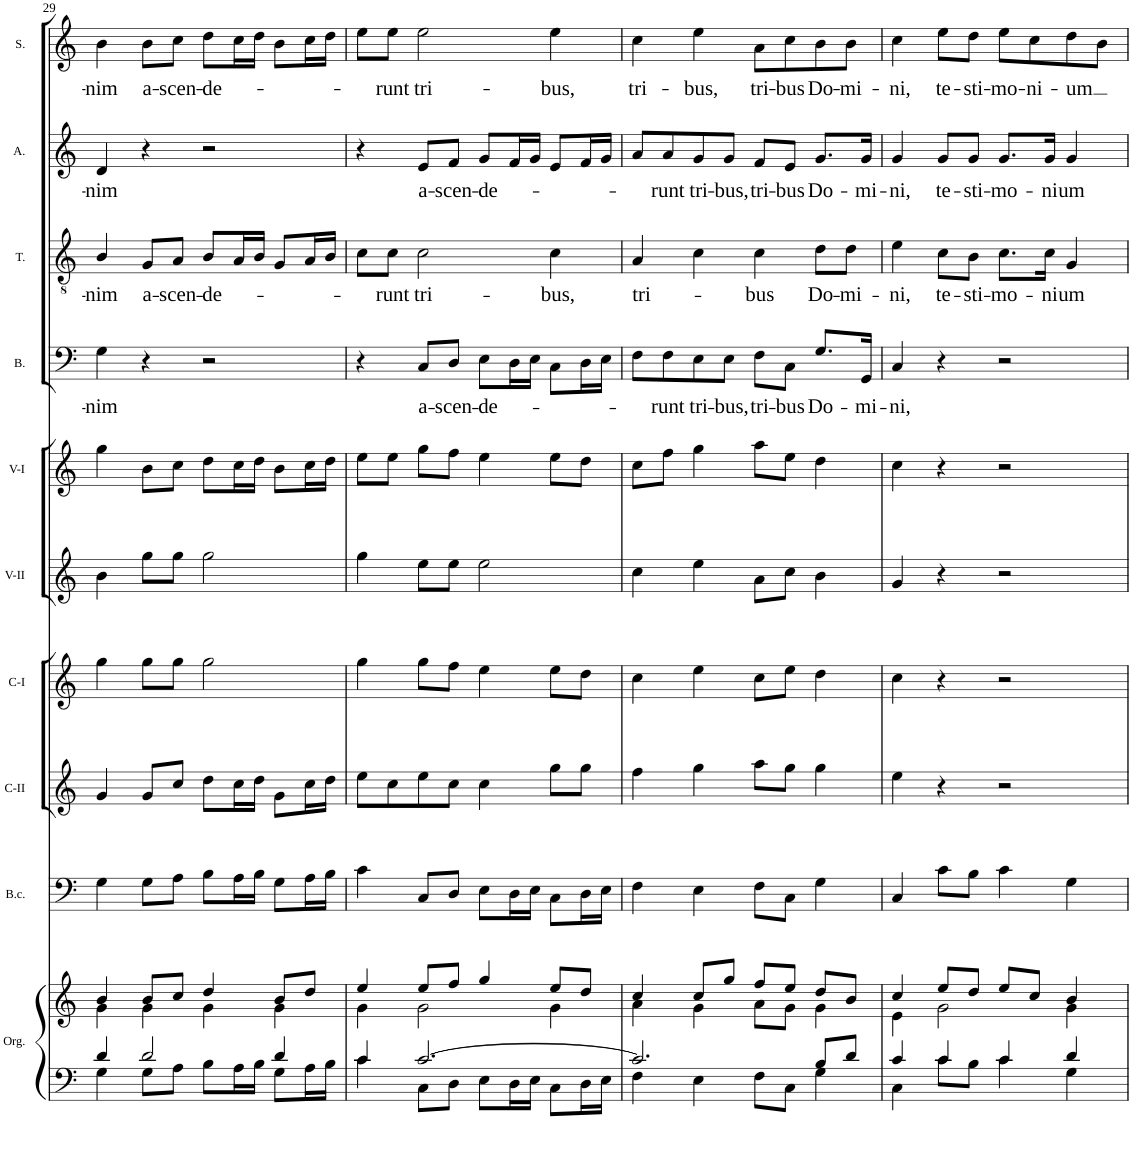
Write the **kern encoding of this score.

**kern	**kern	**kern	**kern	**kern	**kern	**kern	**kern	**text	**kern	**text	**kern	**text	**kern	**text
*part10	*part10	*part9	*part8	*part7	*part6	*part5	*part4	*part4	*part3	*part3	*part2	*part2	*part1	*part1
*staff11	*staff10	*staff9	*staff8	*staff7	*staff6	*staff5	*staff4	*staff4	*staff3	*staff3	*staff2	*staff2	*staff1	*staff1
*I"Organ	*	*I"Basso  continuo	*I"Clarino II	*I"Clarino I	*I"Violin II	*I"Violin I	*I"Bass	*	*I"Tenor	*	*I"Alto	*	*I"Soprano	*
*I'Org.	*	*I'B.c.	*I'C-II	*I'C-I	*I'V-II	*I'V-I	*I'B.	*	*I'T.	*	*I'A.	*	*I'S.	*
!!LO:PB:g=z
*clefF4	*clefG2	*clefF4	*clefG2	*clefG2	*clefG2	*clefG2	*clefF4	*	*clefGv2	*	*clefG2	*	*clefG2	*
*	*	*	*Trd1c2	*Trd1c2	*	*	*	*	*	*	*	*	*	*
*k[]	*k[]	*k[]	*k[]	*k[]	*k[]	*k[]	*k[]	*	*k[]	*	*k[]	*	*k[]	*
*M4/4	*M4/4	*M4/4	*M4/4	*M4/4	*M4/4	*M4/4	*M4/4	*	*M4/4	*	*M4/4	*	*M4/4	*
*met(c)	*met(c)	*met(c)	*met(c)	*met(c)	*met(c)	*met(c)	*met(c)	*	*met(c)	*	*met(c)	*	*met(c)	*
=29	=29	=29	=29	=29	=29	=29	=29	=29	=29	=29	=29	=29	=29	=29
*^	*^	*	*	*	*	*	*	*	*	*	*	*	*	*
!	!	!	!	!	!	!	!	!	!	!LO:LY:b	!	!LO:LY:b	!	!LO:LY:b	!	!LO:LY:b
4d/	4G\	4b/	4g\	4G\	4g/	4gg\	4b\	4gg\	4G\	-nim	4B/	-nim	4d/	-nim	4b\	-nim
!	!	!	!	!	!	!	!	!	!	!	!	!LO:LY:b	!	!	!	!LO:LY:b
2d/	8G\L	8b/L	4g\	8G\L	8g/L	8gg\L	8gg\L	8b\L	4r	.	8G/L	a-	4r	.	8b\L	a-
!	!	!	!	!	!	!	!	!	!	!	!	!LO:LY:b	!	!	!	!LO:LY:b
.	8A\J	8cc/J	.	8A\J	8cc/J	8gg\J	8gg\J	8cc\J	.	.	8A/J	-scen-	.	.	8cc\J	-scen-
!	!	!	!	!	!	!	!	!	!	!	!	!LO:LY:b	!	!	!	!LO:LY:b
.	8B\L	4dd/	4g\	8B\L	8dd\L	2gg\	2gg\	8dd\L	2r	.	8B/L	-de-	2r	.	8dd\L	-de-
.	16A\L	.	.	16A\L	16cc\L	.	.	16cc\L	.	.	16A/L	.	.	.	16cc\L	.
.	16B\JJ	.	.	16B\JJ	16dd\JJ	.	.	16dd\JJ	.	.	16B/JJ	.	.	.	16dd\JJ	.
4d/	8G\L	8b/L	4g\	8G\L	8g\L	.	.	8b\L	.	.	8G/L	.	.	.	8b\L	.
.	16A\L	8dd/J	.	16A\L	16cc\L	.	.	16cc\L	.	.	16A/L	.	.	.	16cc\L	.
.	16B\JJ	.	.	16B\JJ	16dd\JJ	.	.	16dd\JJ	.	.	16B/JJ	.	.	.	16dd\JJ	.
=30	=30	=30	=30	=30	=30	=30	=30	=30	=30	=30	=30	=30	=30	=30	=30	=30
4c/	4c\	4ee/	4g\	4c\	8ee\L	4gg\	4gg\	8ee\L	4r	.	8c\L	.	4r	.	8ee\L	.
!	!	!	!	!	!	!	!	!	!	!	!	!LO:LY:b	!	!	!	!LO:LY:b
.	.	.	.	.	8cc\	.	.	8ee\J	.	.	8c\J	-runt	.	.	8ee\J	-runt
!	!	!	!	!	!	!	!	!	!	!LO:LY:b	!	!LO:LY:b	!	!LO:LY:b	!	!LO:LY:b
[>2.c/	8C\L	8ee/L	2g\	8C/L	8ee\	8gg\L	8ee\L	8gg\L	8C/L	a-	2c\	tri-	8e/L	a-	2ee\	tri-
!	!	!	!	!	!	!	!	!	!	!LO:LY:b	!	!	!	!LO:LY:b	!	!
.	8D\J	8ff/J	.	8D/J	8cc\J	8ff\J	8ee\J	8ff\J	8D/J	-scen-	.	.	8f/J	-scen-	.	.
!	!	!	!	!	!	!	!	!	!	!LO:LY:b	!	!	!	!LO:LY:b	!	!
.	8E\L	4gg/	.	8E\L	4cc\	4ee\	2ee\	4ee\	8E\L	-de-	.	.	8g/L	-de-	.	.
.	16D\L	.	.	16D\L	.	.	.	.	16D\L	.	.	.	16f/L	.	.	.
.	16E\JJ	.	.	16E\JJ	.	.	.	.	16E\JJ	.	.	.	16g/JJ	.	.	.
!	!	!	!	!	!	!	!	!	!	!	!	!LO:LY:b	!	!	!	!LO:LY:b
.	8C\L	8ee/L	4g\	8C\L	8gg\L	8ee\L	.	8ee\L	8C\L	.	4c\	-bus,	8e/L	.	4ee\	-bus,
.	16D\L	8dd/J	.	16D\L	8gg\J	8dd\J	.	8dd\J	16D\L	.	.	.	16f/L	.	.	.
.	16E\JJ	.	.	16E\JJ	.	.	.	.	16E\JJ	.	.	.	16g/JJ	.	.	.
=31	=31	=31	=31	=31	=31	=31	=31	=31	=31	=31	=31	=31	=31	=31	=31	=31
!	!	!	!	!	!	!	!	!	!	!	!	!LO:LY:b	!	!	!	!LO:LY:b
2.c/]	4F\	4cc/	4a\	4F\	4ff\	4cc\	4cc\	8cc\L	8F\L	.	4A/	tri-	8a/L	.	4cc\	tri-
!	!	!	!	!	!	!	!	!	!	!LO:LY:b	!	!	!	!LO:LY:b	!	!
.	.	.	.	.	.	.	.	8ff\J	8F\	-runt	.	.	8a/	-runt	.	.
!	!	!	!	!	!	!	!	!	!	!LO:LY:b	!	!	!	!LO:LY:b	!	!LO:LY:b
.	4E\	8cc/L	4g\	4E\	4gg\	4ee\	4ee\	4gg\	8E\	tri-	4c\	.	8g/	tri-	4ee\	-bus,
!	!	!	!	!	!	!	!	!	!	!LO:LY:b	!	!	!	!LO:LY:b	!	!
.	.	8gg/J	.	.	.	.	.	.	8E\J	-bus,	.	.	8g/J	-bus,	.	.
!	!	!	!	!	!	!	!	!	!	!LO:LY:b	!	!LO:LY:b	!	!LO:LY:b	!	!LO:LY:b
.	8F\L	8ff/L	8a\L	8F\L	8aa\L	8cc\L	8a\L	8aa\L	8F\L	tri-	4c\	-bus	8f/L	tri-	8a\L	tri-
!	!	!	!	!	!	!	!	!	!	!LO:LY:b	!	!	!	!LO:LY:b	!	!LO:LY:b
.	8C\J	8ee/J	8g\J	8C\J	8gg\J	8ee\J	8cc\J	8ee\J	8C\J	-bus	.	.	8e/J	-bus	8cc\	-bus
!	!	!	!	!	!	!	!	!	!	!LO:LY:b	!	!LO:LY:b	!	!LO:LY:b	!	!LO:LY:b
8B/L	4G\	8dd/L	4g\	4G\	4gg\	4dd\	4b\	4dd\	8.G/L	Do-	8d\L	Do-	8.g/L	Do-	8b\	Do-
!	!	!	!	!	!	!	!	!	!	!	!	!LO:LY:b	!	!	!	!LO:LY:b
8d/J	.	8b/J	.	.	.	.	.	.	.	.	8d\J	-mi-	.	.	8b\J	-mi-
!	!	!	!	!	!	!	!	!	!	!LO:LY:b	!	!	!	!LO:LY:b	!	!
.	.	.	.	.	.	.	.	.	16GG/Jk	-mi-	.	.	16g/Jk	-mi-	.	.
=32	=32	=32	=32	=32	=32	=32	=32	=32	=32	=32	=32	=32	=32	=32	=32	=32
!	!	!	!	!	!	!	!	!	!	!LO:LY:b	!	!LO:LY:b	!	!LO:LY:b	!	!LO:LY:b
4c/	4C\	4cc/	4e\	4C/	4ee\	4cc\	4g/	4cc\	4C/	-ni,	4e\	-ni,	4g/	-ni,	4cc\	-ni,
!	!	!	!	!	!	!	!	!	!	!	!	!LO:LY:b	!	!LO:LY:b	!	!LO:LY:b
4c/	8c\L	8ee/L	2g\	8c\L	4r	4r	4r	4r	4r	.	8c\L	te-	8g/L	te-	8ee\L	te-
!	!	!	!	!	!	!	!	!	!	!	!	!LO:LY:b	!	!LO:LY:b	!	!LO:LY:b
.	8B\J	8dd/J	.	8B\J	.	.	.	.	.	.	8B\J	-sti-	8g/J	-sti-	8dd\J	-sti-
!	!	!	!	!	!	!	!	!	!	!	!	!LO:LY:b	!	!LO:LY:b	!	!LO:LY:b
4c/	4c\	8ee/L	.	4c\	2r	2r	2r	2r	2r	.	8.c\L	-mo-	8.g/L	-mo-	8ee\L	-mo-
!	!	!	!	!	!	!	!	!	!	!	!	!	!	!	!	!LO:LY:b
.	.	8cc/J	.	.	.	.	.	.	.	.	.	.	.	.	8cc\	-ni-
!	!	!	!	!	!	!	!	!	!	!	!	!LO:LY:b	!	!LO:LY:b	!	!
.	.	.	.	.	.	.	.	.	.	.	16c\Jk	-ni-	16g/Jk	-ni-	.	.
!	!	!	!	!	!	!	!	!	!	!	!	!LO:LY:b	!	!LO:LY:b	!	!LO:LY:b
4d/	4G\	4b/	4g\	4G\	.	.	.	.	.	.	4G/	-um	4g/	-um	8dd\	-um
.	.	.	.	.	.	.	.	.	.	.	.	.	.	.	8b\J	.
*v	*v	*	*	*	*	*	*	*	*	*	*	*	*	*	*	*
*	*v	*v	*	*	*	*	*	*	*	*	*	*	*	*	*
=	=	=	=	=	=	=	=	=	=	=	=	=	=	=
*-	*-	*-	*-	*-	*-	*-	*-	*-	*-	*-	*-	*-	*-	*-
